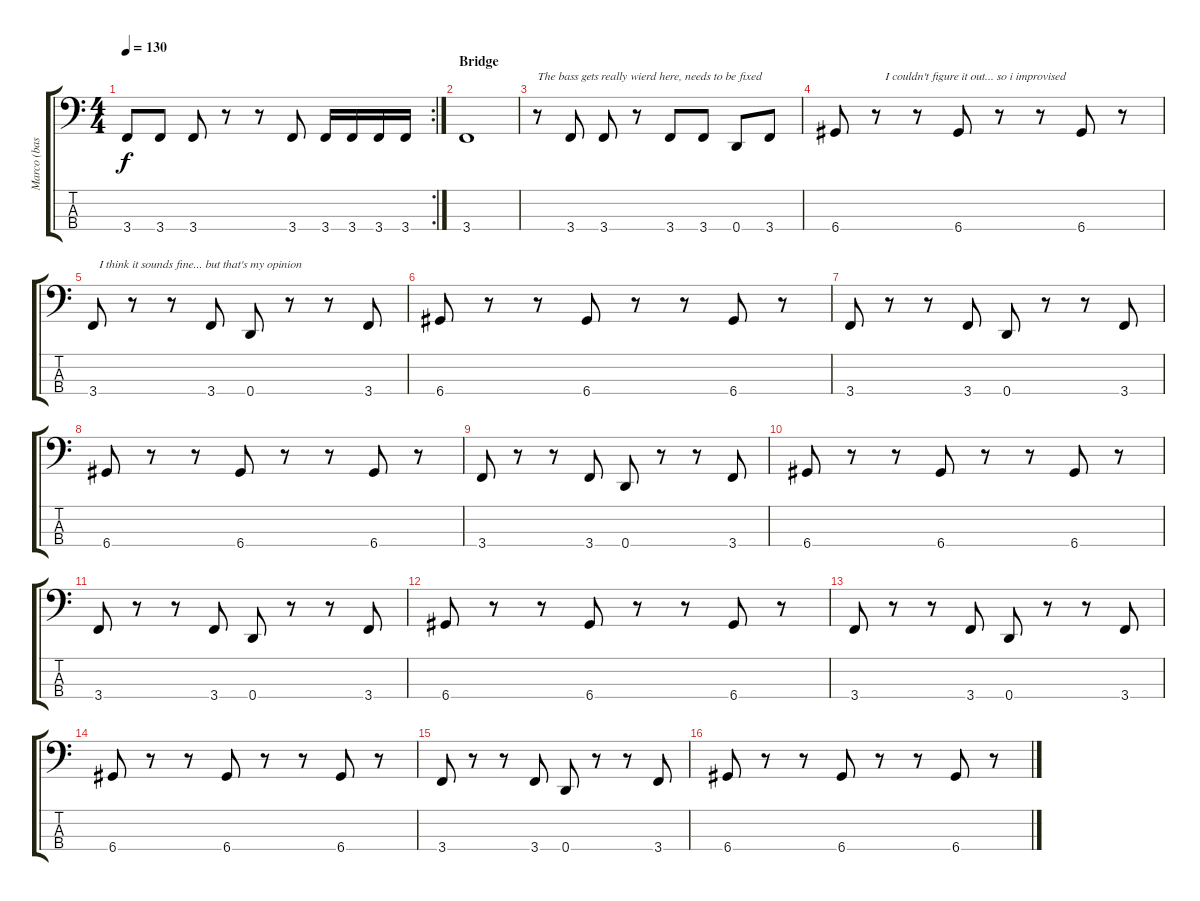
\track ("Marco (bass)" "Marco (bas") {instrument electricbassfinger}
\staff {score tabs}
\tuning (G2 D2 A1 D1) {hide}
\rc 2
\ts (4 4)
\tempo 130
\clef f4
\ks c
3.4.8{dy f} 3.4.8 3.4.8 r.8 r.8 3.4.8 3.4.16 3.4.16 3.4.16 3.4.16 |
\section ("" "Bridge")
3.4.1 |
r.8{txt "The bass gets really wierd here, needs to be fixed"} 3.4.8 3.4.8 r.8 3.4.8 3.4.8 0.4.8 3.4.8 |
6.4.8 r.8{txt "   I couldn't figure it out... so i improvised"} r.8 6.4.8 r.8 r.8 6.4.8 r.8 |
3.4.8{txt "  I think it sounds fine... but that's my opinion "} r.8 r.8 3.4.8 0.4.8 r.8 r.8 3.4.8 |
6.4.8 r.8 r.8 6.4.8 r.8 r.8 6.4.8 r.8 |
3.4.8 r.8 r.8 3.4.8 0.4.8 r.8 r.8 3.4.8 |
6.4.8 r.8 r.8 6.4.8 r.8 r.8 6.4.8 r.8 |
3.4.8 r.8 r.8 3.4.8 0.4.8 r.8 r.8 3.4.8 |
6.4.8 r.8 r.8 6.4.8 r.8 r.8 6.4.8 r.8 |
3.4.8 r.8 r.8 3.4.8 0.4.8 r.8 r.8 3.4.8 |
6.4.8 r.8 r.8 6.4.8 r.8 r.8 6.4.8 r.8 |
3.4.8 r.8 r.8 3.4.8 0.4.8 r.8 r.8 3.4.8 |
6.4.8 r.8 r.8 6.4.8 r.8 r.8 6.4.8 r.8 |
3.4.8 r.8 r.8 3.4.8 0.4.8 r.8 r.8 3.4.8 |
6.4.8 r.8 r.8 6.4.8 r.8 r.8 6.4.8 r.8
